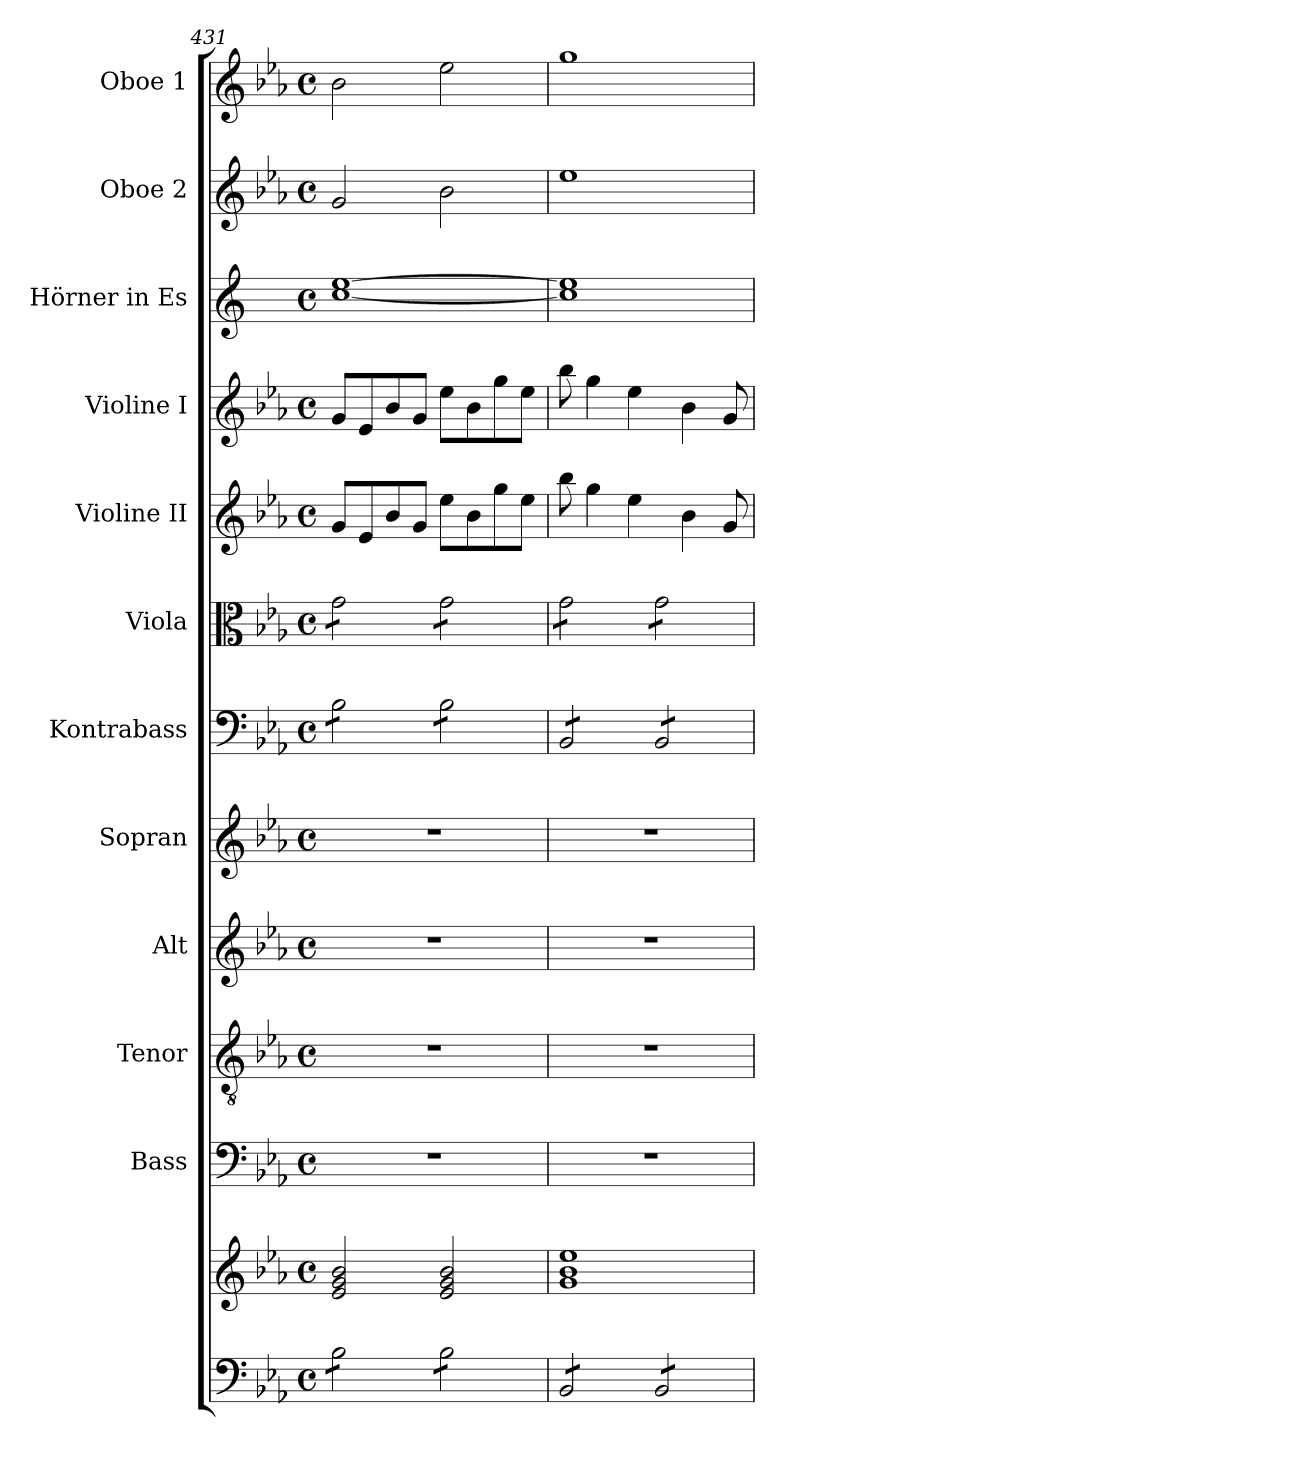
**kern	**kern	**kern	**kern	**kern	**kern	**kern	**kern	**kern	**kern	**kern	**kern	**kern
*part12	*part12	*part11	*part10	*part9	*part8	*part7	*part6	*part5	*part4	*part3	*part2	*part1
*staff13	*staff12	*staff11	*staff10	*staff9	*staff8	*staff7	*staff6	*staff5	*staff4	*staff3	*staff2	*staff1
*	*	*I"Bass	*I"Tenor	*I"Alt	*I"Sopran	*I"Kontrabass	*I"Viola	*I"Violine II	*I"Violine I	*I"Hörner in Es	*I"Oboe 2	*I"Oboe 1
*	*	*I'B.	*I'T.	*I'A.	*I'S.	*I'Kb.	*I'Vla.	*I'Vl. II	*I'Vl. I	*	*I'Ob. 2	*I'Ob. 1
*clefF4	*clefG2	*clefF4	*clefGv2	*clefG2	*clefG2	*clefF4	*clefC3	*clefG2	*clefG2	*clefG2	*clefG2	*clefG2
*	*	*	*	*	*	*ITrd7c12	*	*	*	*ITrd5c9	*	*
*k[b-e-a-]	*k[b-e-a-]	*k[b-e-a-]	*k[b-e-a-]	*k[b-e-a-]	*k[b-e-a-]	*k[b-e-a-]	*k[b-e-a-]	*k[b-e-a-]	*k[b-e-a-]	*k[b-e-a-]	*k[b-e-a-]	*k[b-e-a-]
*E-:	*E-:	*E-:	*E-:	*E-:	*E-:	*E-:	*E-:	*E-:	*E-:	*E-:	*E-:	*E-:
*M4/4	*M4/4	*M4/4	*M4/4	*M4/4	*M4/4	*M4/4	*M4/4	*M4/4	*M4/4	*M4/4	*M4/4	*M4/4
*met(c)	*met(c)	*met(c)	*met(c)	*met(c)	*met(c)	*met(c)	*met(c)	*met(c)	*met(c)	*met(c)	*met(c)	*met(c)
=431	=431	=431	=431	=431	=431	=431	=431	=431	=431	=431	=431	=431
*tremolo	*	*	*	*	*	*	*	*	*	*	*	*
*	*	*	*	*	*	*tremolo	*	*	*	*	*	*
*	*	*	*	*	*	*	*tremolo	*	*	*	*	*
8B-\L	2e-/ 2g/ 2b-/	1r	1r	1r	1r	8BB-\L	8g\L	8g/L	8g/L	[1e- [1g	2g/	2b-\
8B-\	.	.	.	.	.	8BB-\	8g\	8e-/	8e-/	.	.	.
8B-\	.	.	.	.	.	8BB-\	8g\	8b-/	8b-/	.	.	.
8B-\J	.	.	.	.	.	8BB-\J	8g\J	8g/J	8g/J	.	.	.
8B-\L	2e-/ 2g/ 2b-/	.	.	.	.	8BB-\L	8g\L	8ee-\L	8ee-\L	.	2b-\	2ee-\
8B-\	.	.	.	.	.	8BB-\	8g\	8b-\	8b-\	.	.	.
8B-\	.	.	.	.	.	8BB-\	8g\	8gg\	8gg\	.	.	.
8B-\J	.	.	.	.	.	8BB-\J	8g\J	8ee-\J	8ee-\J	.	.	.
=432	=432	=432	=432	=432	=432	=432	=432	=432	=432	=432	=432	=432
8BB-/L	1g 1b- 1ee-	1r	1r	1r	1r	8BBB-/L	8g\L	8bb-\	8bb-\	1e-] 1g]	1ee-	1gg
8BB-/	.	.	.	.	.	8BBB-/	8g\	4gg\	4gg\	.	.	.
8BB-/	.	.	.	.	.	8BBB-/	8g\	.	.	.	.	.
8BB-/J	.	.	.	.	.	8BBB-/J	8g\J	4ee-\	4ee-\	.	.	.
8BB-/L	.	.	.	.	.	8BBB-/L	8g\L	.	.	.	.	.
8BB-/	.	.	.	.	.	8BBB-/	8g\	4b-\	4b-\	.	.	.
8BB-/	.	.	.	.	.	8BBB-/	8g\	.	.	.	.	.
8BB-/J	.	.	.	.	.	8BBB-/J	8g\J	8g/	8g/	.	.	.
*	*	*	*	*	*	*	*Xtremolo	*	*	*	*	*
*	*	*	*	*	*	*Xtremolo	*	*	*	*	*	*
*Xtremolo	*	*	*	*	*	*	*	*	*	*	*	*
=	=	=	=	=	=	=	=	=	=	=	=	=
*-	*-	*-	*-	*-	*-	*-	*-	*-	*-	*-	*-	*-
